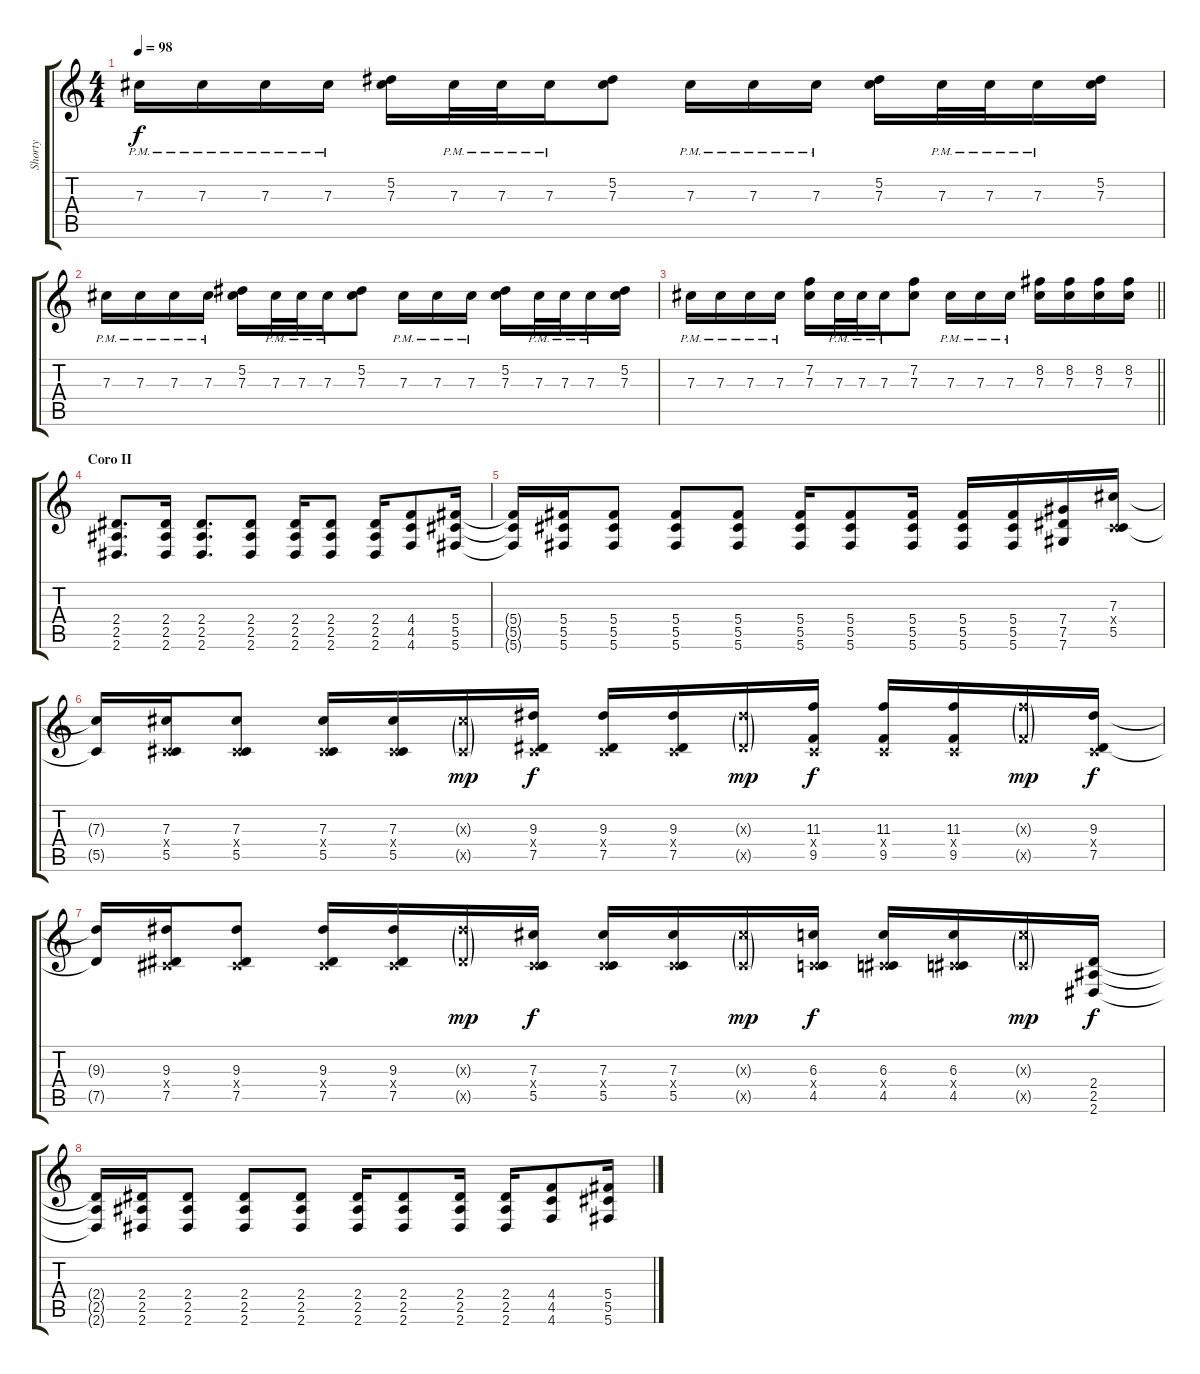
\track ("Shorty" "Shorty") {instrument distortionguitar}
\staff {score tabs}
\tuning (Eb4 Bb3 Gb3 Db3 Ab2 Db2) {hide}
\ts (4 4)
\tempo 98
\clef g2
\ks c
7.3{pm}.16{dy f} 7.3{pm}.16 7.3{pm}.16 7.3{pm}.16 (5.2 7.3).16 7.3{pm}.32 7.3{pm}.32 7.3{pm}.16 (5.2 7.3).8 7.3{pm}.16 7.3{pm}.16 7.3{pm}.16 (5.2 7.3).16 7.3{pm}.32 7.3{pm}.32 7.3{pm}.16 (5.2 7.3).16 |
7.3{pm}.16 7.3{pm}.16 7.3{pm}.16 7.3{pm}.16 (5.2 7.3).16 7.3{pm}.32 7.3{pm}.32 7.3{pm}.16 (5.2 7.3).8 7.3{pm}.16 7.3{pm}.16 7.3{pm}.16 (5.2 7.3).16 7.3{pm}.32 7.3{pm}.32 7.3{pm}.16 (5.2 7.3).16 |
\barLineRight lightlight
7.3{pm}.16 7.3{pm}.16 7.3{pm}.16 7.3{pm}.16 (7.2 7.3).16 7.3{pm}.32 7.3{pm}.32 7.3{pm}.16 (7.2 7.3).8 7.3{pm}.16 7.3{pm}.16 7.3{pm}.16 (8.2 7.3).16 (8.2 7.3).16 (8.2 7.3).16 (8.2 7.3).16 |
\section ("" "Coro II")
(2.4 2.5 2.6).8{d} (2.4 2.5 2.6).16 (2.4 2.5 2.6).8{d} (2.4 2.5 2.6).8 (2.4 2.5 2.6).16 (2.4 2.5 2.6).8 (2.4 2.5 2.6).16 (4.4 4.5 4.6).8 (5.4 5.5 5.6).16 |
(5.4{t} 5.5{t} 5.6{t}).16 (5.4 5.5 5.6).16 (5.4 5.5 5.6).8 (5.4 5.5 5.6).8 (5.4 5.5 5.6).8 (5.4 5.5 5.6).16 (5.4 5.5 5.6).8 (5.4 5.5 5.6).16 (5.4 5.5 5.6).16 (5.4 5.5 5.6).16 (7.4 7.5 7.6).16 (7.3 0.4{x} 5.5).16 |
(7.3{t} 5.5{t}).16 (7.3 0.4{x} 5.5).16 (7.3 0.4{x} 5.5).8 (7.3 0.4{x} 5.5).16 (7.3 0.4{x} 5.5).16 (7.3{g x} 5.5{g x}).16{dy mp} (9.3 0.4{x} 7.5).16{dy f} (9.3 0.4{x} 7.5).16 (9.3 0.4{x} 7.5).16 (9.3{g x} 7.5{g x}).16{dy mp} (11.3 0.4{x} 9.5).16{dy f} (11.3 0.4{x} 9.5).16 (11.3 0.4{x} 9.5).16 (11.3{g x} 9.5{g x}).16{dy mp} (9.3 0.4{x} 7.5).16{dy f} |
(9.3{t} 7.5{t}).16 (9.3 0.4{x} 7.5).16 (9.3 0.4{x} 7.5).8 (9.3 0.4{x} 7.5).16 (9.3 0.4{x} 7.5).16 (9.3{g x} 7.5{g x}).16{dy mp} (7.3 0.4{x} 5.5).16{dy f} (7.3 0.4{x} 5.5).16 (7.3 0.4{x} 5.5).16 (7.3{g x} 5.5{g x}).16{dy mp} (6.3 0.4{x} 4.5).16{dy f} (6.3 0.4{x} 4.5).16 (6.3 0.4{x} 4.5).16 (6.3{g x} 4.5{g x}).16{dy mp} (2.4 2.5 2.6).16{dy f} |
(2.4{t} 2.5{t} 2.6{t}).16 (2.4 2.5 2.6).16 (2.4 2.5 2.6).8 (2.4 2.5 2.6).8 (2.4 2.5 2.6).8 (2.4 2.5 2.6).16 (2.4 2.5 2.6).8 (2.4 2.5 2.6).16 (2.4 2.5 2.6).16 (4.4 4.5 4.6).8 (5.4 5.5 5.6).16
